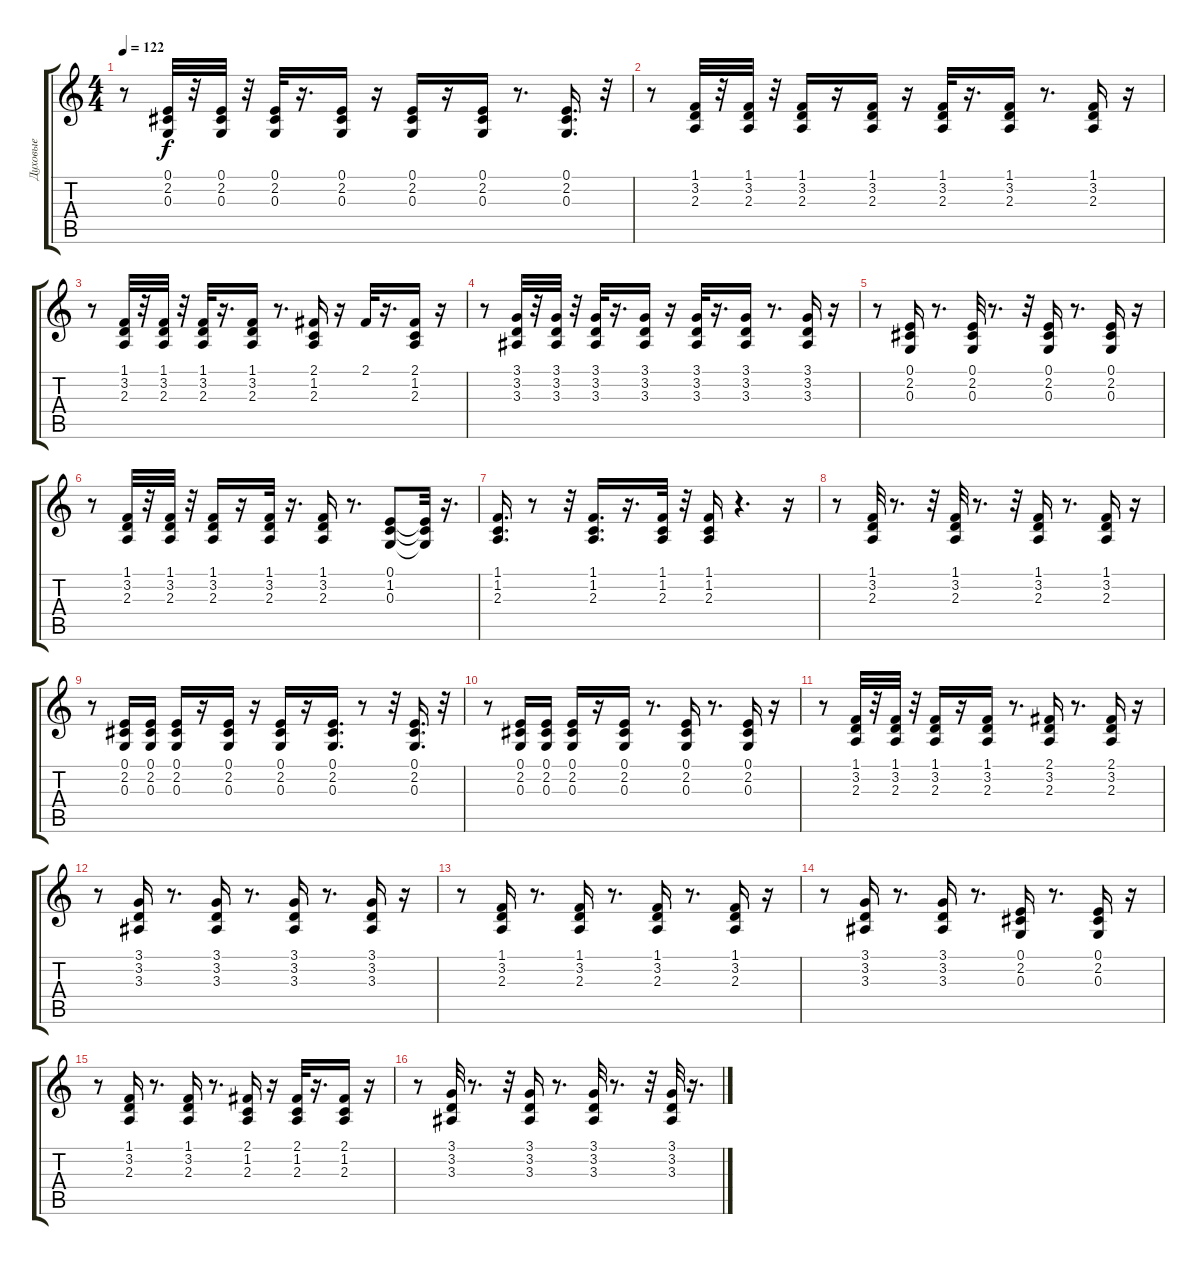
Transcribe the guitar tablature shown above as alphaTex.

\track ("Духовые" "Духовые") {instrument frenchhorn}
\staff {score tabs}
\tuning (E4 B3 G3 D3 A2 E2) {hide}
\ts (4 4)
\tempo 122
\clef g2
\ks c
r.8{dy f} (0.1 2.2 0.3).32 r.32 (0.1 2.2 0.3).32 r.32 (0.1 2.2 0.3).32 r.16{d} (0.1 2.2 0.3).16 r.16 (0.1 2.2 0.3).16 r.16 (0.1 2.2 0.3).16 r.8{d} (0.1 2.2 0.3).16{d} r.32 |
r.8 (1.1 3.2 2.3).32 r.32 (1.1 3.2 2.3).32 r.32 (1.1 3.2 2.3).16 r.16 (1.1 3.2 2.3).16 r.16 (1.1 3.2 2.3).32 r.16{d} (1.1 3.2 2.3).16 r.8{d} (1.1 3.2 2.3).16 r.16 |
r.8 (1.1 3.2 2.3).32 r.32 (1.1 3.2 2.3).32 r.32 (1.1 3.2 2.3).32 r.16{d} (1.1 3.2 2.3).16 r.8{d} (2.1 1.2 2.3).16 r.16 2.1.32 r.16{d} (2.1 1.2 2.3).16 r.16 |
r.8 (3.1 3.2 3.3).32 r.32 (3.1 3.2 3.3).32 r.32 (3.1 3.2 3.3).32 r.16{d} (3.1 3.2 3.3).16 r.16 (3.1 3.2 3.3).32 r.16{d} (3.1 3.2 3.3).16 r.8{d} (3.1 3.2 3.3).16 r.16 |
r.8 (0.1 2.2 0.3).16 r.8{d} (0.1 2.2 0.3).32 r.8{d} r.32 (0.1 2.2 0.3).16 r.8{d} (0.1 2.2 0.3).16 r.16 |
r.8 (1.1 3.2 2.3).32 r.32 (1.1 3.2 2.3).32 r.32 (1.1 3.2 2.3).16 r.16 (1.1 3.2 2.3).32 r.16{d} (1.1 3.2 2.3).16 r.8{d} (0.1 1.2 0.3).8 (0.1{t} 1.2{t} 0.3{t}).32 r.16{d} |
(1.1 1.2 2.3).16{d} r.8 r.32 (1.1 1.2 2.3).16{d} r.16{d} (1.1 1.2 2.3).32 r.32 (1.1 1.2 2.3).16 r.4{d} r.16 |
r.8 (1.1 3.2 2.3).32 r.8{d} r.32 (1.1 3.2 2.3).32 r.8{d} r.32 (1.1 3.2 2.3).16 r.8{d} (1.1 3.2 2.3).16 r.16 |
r.8 (0.1 2.2 0.3).16 (0.1 2.2 0.3).16 (0.1 2.2 0.3).16 r.16 (0.1 2.2 0.3).16 r.16 (0.1 2.2 0.3).16 r.16 (0.1 2.2 0.3).16{d} r.8 r.32 (0.1 2.2 0.3).16{d} r.32 |
r.8 (0.1 2.2 0.3).16 (0.1 2.2 0.3).16 (0.1 2.2 0.3).16 r.16 (0.1 2.2 0.3).16 r.8{d} (0.1 2.2 0.3).16 r.8{d} (0.1 2.2 0.3).16 r.16 |
r.8 (1.1 3.2 2.3).32 r.32 (1.1 3.2 2.3).32 r.32 (1.1 3.2 2.3).16 r.16 (1.1 3.2 2.3).16 r.8{d} (2.1 3.2 2.3).16 r.8{d} (2.1 3.2 2.3).16 r.16 |
r.8 (3.1 3.2 3.3).16 r.8{d} (3.1 3.2 3.3).16 r.8{d} (3.1 3.2 3.3).16 r.8{d} (3.1 3.2 3.3).16 r.16 |
r.8 (1.1 3.2 2.3).16 r.8{d} (1.1 3.2 2.3).16 r.8{d} (1.1 3.2 2.3).16 r.8{d} (1.1 3.2 2.3).16 r.16 |
r.8 (3.1 3.2 3.3).16 r.8{d} (3.1 3.2 3.3).16 r.8{d} (0.1 2.2 0.3).16 r.8{d} (0.1 2.2 0.3).16 r.16 |
r.8 (1.1 3.2 2.3).16 r.8{d} (1.1 3.2 2.3).16 r.8{d} (2.1 1.2 2.3).16 r.16 (2.1 1.2 2.3).32 r.16{d} (2.1 1.2 2.3).16 r.16 |
r.8 (3.1 3.2 3.3).32 r.8{d} r.32 (3.1 3.2 3.3).16 r.8{d} (3.1 3.2 3.3).32 r.8{d} r.32 (3.1 3.2 3.3).32 r.16{d}
